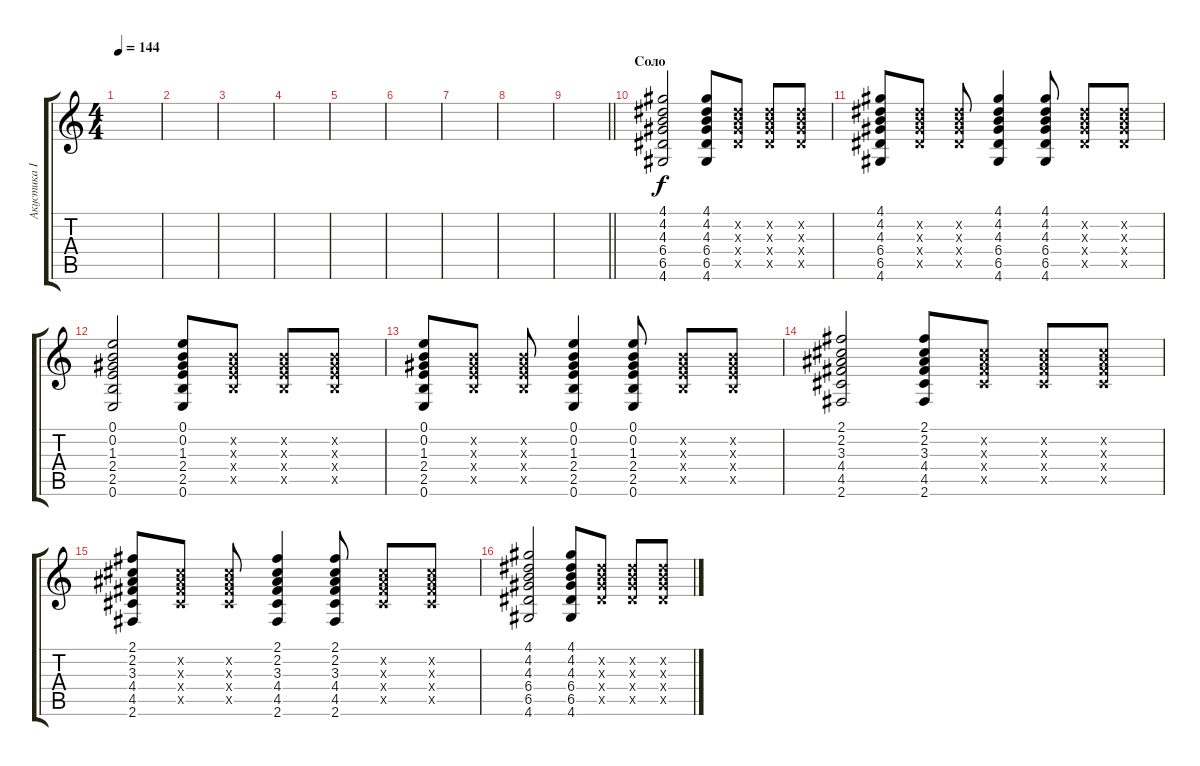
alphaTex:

\track ("Акустика I" "Акустика I") {instrument acousticguitarsteel}
\staff {score tabs}
\tuning (E4 B3 G3 D3 A2 E2) {hide}
\ts (4 4)
\tempo 144
\clef g2
\ks c
|
|
|
|
|
|
|
|
\barLineRight lightlight
|
\section ("" "Соло")
(4.1 4.2 4.3 6.4 6.5 4.6).2 (4.1 4.2 4.3 6.4 6.5 4.6).8 (4.2{x} 4.3{x} 6.4{x} 6.5{x}).8 (4.2{x} 4.3{x} 6.4{x} 6.5{x}).8 (4.2{x} 4.3{x} 6.4{x} 6.5{x}).8 |
(4.1 4.2 4.3 6.4 6.5 4.6).8 (4.2{x} 4.3{x} 6.4{x} 6.5{x}).8 (4.2{x} 4.3{x} 6.4{x} 6.5{x}).8 (4.1 4.2 4.3 6.4 6.5 4.6).4 (4.1 4.2 4.3 6.4 6.5 4.6).8 (4.2{x} 4.3{x} 6.4{x} 6.5{x}).8 (4.2{x} 4.3{x} 6.4{x} 6.5{x}).8 |
(0.1 0.2 1.3 2.4 2.5 0.6).2 (0.1 0.2 1.3 2.4 2.5 0.6).8 (0.2{x} 1.3{x} 2.4{x} 2.5{x}).8 (0.2{x} 1.3{x} 2.4{x} 2.5{x}).8 (0.2{x} 1.3{x} 2.4{x} 2.5{x}).8 |
(0.1 0.2 1.3 2.4 2.5 0.6).8 (0.2{x} 1.3{x} 2.4{x} 2.5{x}).8 (0.2{x} 1.3{x} 2.4{x} 2.5{x}).8 (0.1 0.2 1.3 2.4 2.5 0.6).4 (0.1 0.2 1.3 2.4 2.5 0.6).8 (0.2{x} 1.3{x} 2.4{x} 2.5{x}).8 (0.2{x} 1.3{x} 2.4{x} 2.5{x}).8 |
(2.1 2.2 3.3 4.4 4.5 2.6).2 (2.1 2.2 3.3 4.4 4.5 2.6).8 (2.2{x} 3.3{x} 4.4{x} 4.5{x}).8 (2.2{x} 3.3{x} 4.4{x} 4.5{x}).8 (2.2{x} 3.3{x} 4.4{x} 4.5{x}).8 |
(2.1 2.2 3.3 4.4 4.5 2.6).8 (2.2{x} 3.3{x} 4.4{x} 4.5{x}).8 (2.2{x} 3.3{x} 4.4{x} 4.5{x}).8 (2.1 2.2 3.3 4.4 4.5 2.6).4 (2.1 2.2 3.3 4.4 4.5 2.6).8 (2.2{x} 3.3{x} 4.4{x} 4.5{x}).8 (2.2{x} 3.3{x} 4.4{x} 4.5{x}).8 |
(4.1 4.2 4.3 6.4 6.5 4.6).2 (4.1 4.2 4.3 6.4 6.5 4.6).8 (4.2{x} 4.3{x} 6.4{x} 6.5{x}).8 (4.2{x} 4.3{x} 6.4{x} 6.5{x}).8 (4.2{x} 4.3{x} 6.4{x} 6.5{x}).8
